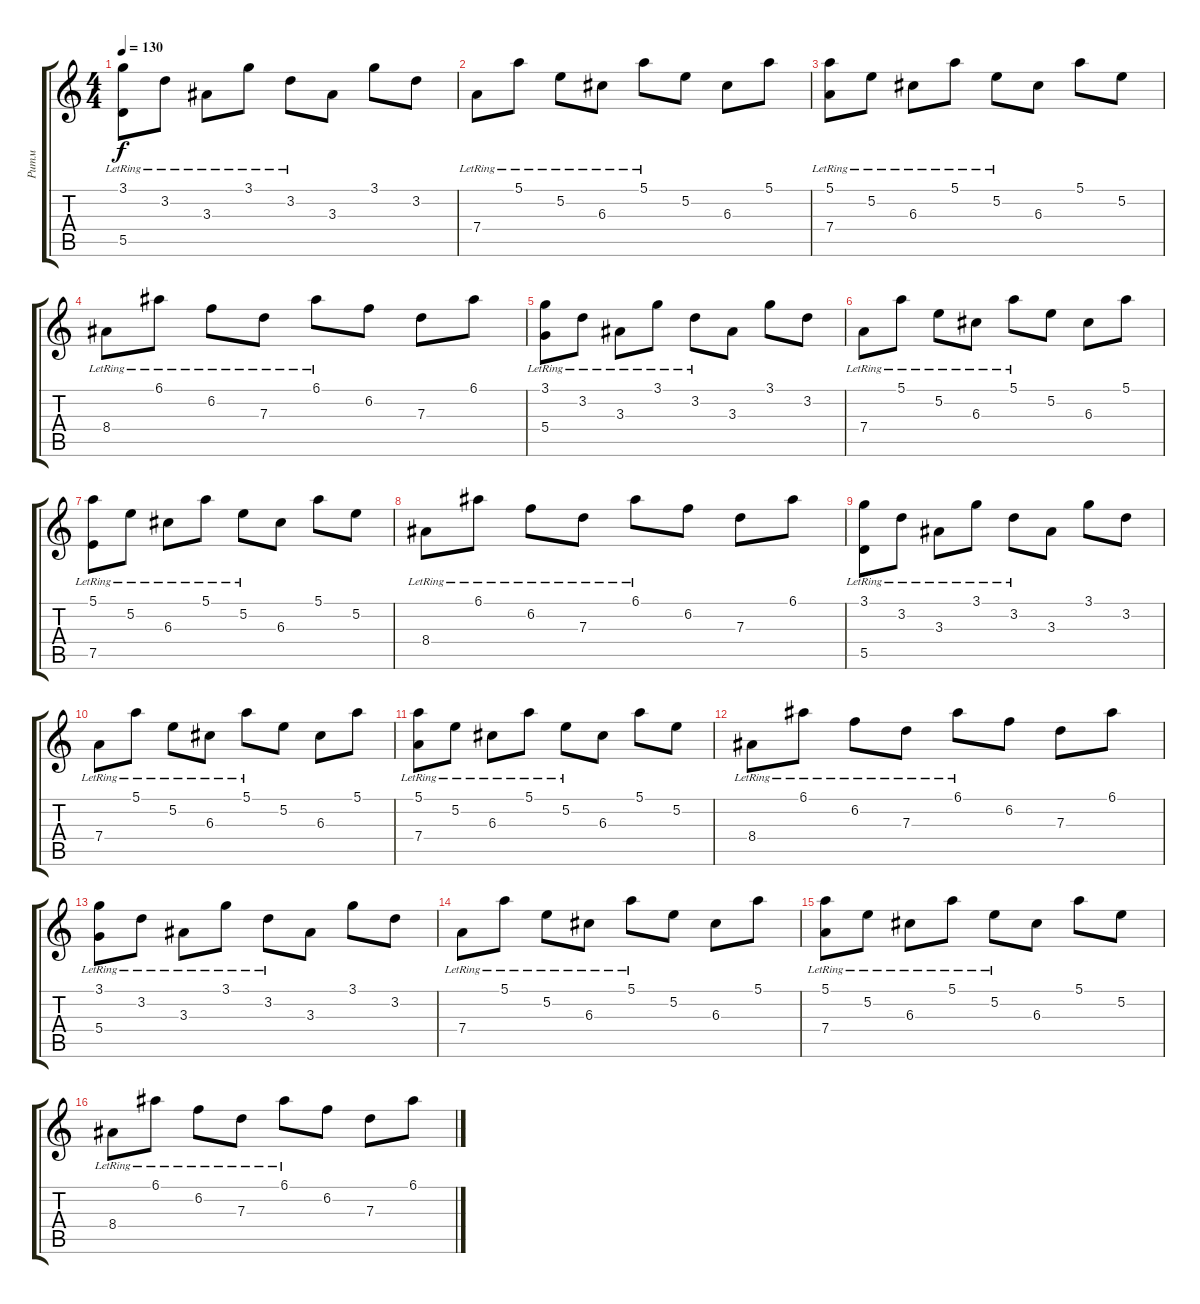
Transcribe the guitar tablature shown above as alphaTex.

\track ("Ритм" "Ритм") {instrument acousticguitarsteel}
\staff {score tabs}
\tuning (E4 B3 G3 D3 A2 E2) {hide}
\ts (4 4)
\tempo 130
\clef g2
\ks c
(3.1{lr} 5.5{lr}).8{dy f} 3.2{lr}.8 3.3{lr}.8 3.1{lr}.8 3.2{lr}.8 3.3.8 3.1.8 3.2.8 |
7.4{lr}.8 5.1{lr}.8 5.2{lr}.8 6.3{lr}.8 5.1{lr}.8 5.2.8 6.3.8 5.1.8 |
(5.1{lr} 7.4{lr}).8 5.2{lr}.8 6.3{lr}.8 5.1{lr}.8 5.2{lr}.8 6.3.8 5.1.8 5.2.8 |
8.4{lr}.8 6.1{lr}.8 6.2{lr}.8 7.3{lr}.8 6.1{lr}.8 6.2.8 7.3.8 6.1.8 |
(3.1{lr} 5.4{lr}).8 3.2{lr}.8 3.3{lr}.8 3.1{lr}.8 3.2{lr}.8 3.3.8 3.1.8 3.2.8 |
7.4{lr}.8 5.1{lr}.8 5.2{lr}.8 6.3{lr}.8 5.1{lr}.8 5.2.8 6.3.8 5.1.8 |
(5.1{lr} 7.5{lr}).8 5.2{lr}.8 6.3{lr}.8 5.1{lr}.8 5.2{lr}.8 6.3.8 5.1.8 5.2.8 |
8.4{lr}.8 6.1{lr}.8 6.2{lr}.8 7.3{lr}.8 6.1{lr}.8 6.2.8 7.3.8 6.1.8 |
(3.1{lr} 5.5{lr}).8 3.2{lr}.8 3.3{lr}.8 3.1{lr}.8 3.2{lr}.8 3.3.8 3.1.8 3.2.8 |
7.4{lr}.8 5.1{lr}.8 5.2{lr}.8 6.3{lr}.8 5.1{lr}.8 5.2.8 6.3.8 5.1.8 |
(5.1{lr} 7.4{lr}).8 5.2{lr}.8 6.3{lr}.8 5.1{lr}.8 5.2{lr}.8 6.3.8 5.1.8 5.2.8 |
8.4{lr}.8 6.1{lr}.8 6.2{lr}.8 7.3{lr}.8 6.1{lr}.8 6.2.8 7.3.8 6.1.8 |
(3.1{lr} 5.4{lr}).8 3.2{lr}.8 3.3{lr}.8 3.1{lr}.8 3.2{lr}.8 3.3.8 3.1.8 3.2.8 |
7.4{lr}.8 5.1{lr}.8 5.2{lr}.8 6.3{lr}.8 5.1{lr}.8 5.2.8 6.3.8 5.1.8 |
(5.1{lr} 7.4{lr}).8{volume 9} 5.2{lr}.8 6.3{lr}.8 5.1{lr}.8 5.2{lr}.8 6.3.8 5.1.8 5.2.8 |
8.4{lr}.8{volume 8} 6.1{lr}.8 6.2{lr}.8 7.3{lr}.8 6.1{lr}.8 6.2.8 7.3.8 6.1.8
